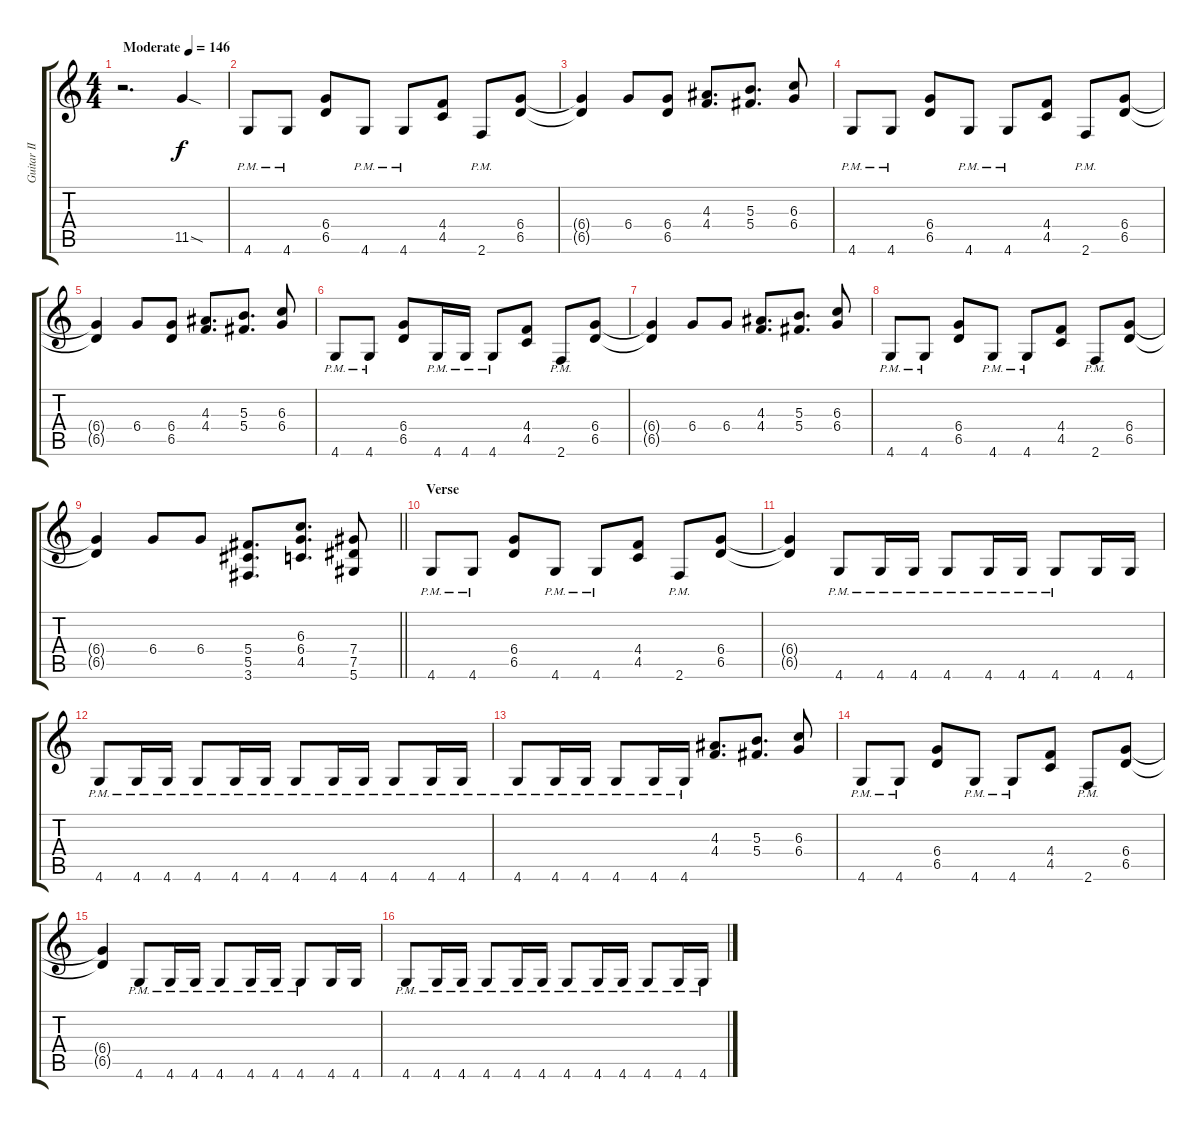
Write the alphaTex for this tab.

\track ("Guitar II" "Guitar II") {instrument distortionguitar}
\staff {score tabs}
\tuning (Eb4 Bb3 Gb3 Db3 Ab2 Eb2) {hide}
\ts (4 4)
\tempo (146 "Moderate")
\clef g2
\ks c
r.2{d dy f instrument distortionguitar} 11.5{sod}.4 |
4.6{pm}.8 4.6{pm}.8 (6.4 6.5).8 4.6{pm}.8 4.6{pm}.8 (4.4 4.5).8 2.6{pm}.8 (6.4 6.5).8 |
(6.4{t} 6.5{t}).4 6.4.8 (6.4 6.5).8 (4.3 4.4).8{d} (5.3 5.4).8{d} (6.3 6.4).8 |
4.6{pm}.8 4.6{pm}.8 (6.4 6.5).8 4.6{pm}.8 4.6{pm}.8 (4.4 4.5).8 2.6{pm}.8 (6.4 6.5).8 |
(6.4{t} 6.5{t}).4 6.4.8 (6.4 6.5).8 (4.3 4.4).8{d} (5.3 5.4).8{d} (6.3 6.4).8 |
4.6{pm}.8 4.6{pm}.8 (6.4 6.5).8 4.6{pm}.16 4.6{pm}.16 4.6{pm}.8 (4.4 4.5).8 2.6{pm}.8 (6.4 6.5).8 |
(6.4{t} 6.5{t}).4 6.4.8 6.4.8 (4.3 4.4).8{d} (5.3 5.4).8{d} (6.3 6.4).8 |
4.6{pm}.8 4.6{pm}.8 (6.4 6.5).8 4.6{pm}.8 4.6{pm}.8 (4.4 4.5).8 2.6{pm}.8 (6.4 6.5).8 |
\barLineRight lightlight
(6.4{t} 6.5{t}).4 6.4.8 6.4.8 (5.4 5.5 3.6).8{d} (6.3 6.4 4.5).8{d} (7.4 7.5 5.6).8 |
\section ("" "Verse")
4.6{pm}.8 4.6{pm}.8 (6.4 6.5).8 4.6{pm}.8 4.6{pm}.8 (4.4 4.5).8 2.6{pm}.8 (6.4 6.5).8 |
(6.4{t} 6.5{t}).4 4.6{pm}.8 4.6{pm}.16 4.6{pm}.16 4.6{pm}.8 4.6{pm}.16 4.6{pm}.16 4.6{pm}.8 4.6.16 4.6.16 |
4.6{pm}.8 4.6{pm}.16 4.6{pm}.16 4.6{pm}.8 4.6{pm}.16 4.6{pm}.16 4.6{pm}.8 4.6{pm}.16 4.6{pm}.16 4.6{pm}.8 4.6{pm}.16 4.6{pm}.16 |
4.6{pm}.8 4.6{pm}.16 4.6{pm}.16 4.6{pm}.8 4.6{pm}.16 4.6{pm}.16 (4.3 4.4).8{d} (5.3 5.4).8{d} (6.3 6.4).8 |
4.6{pm}.8 4.6{pm}.8 (6.4 6.5).8 4.6{pm}.8 4.6{pm}.8 (4.4 4.5).8 2.6{pm}.8 (6.4 6.5).8 |
(6.4{t} 6.5{t}).4 4.6{pm}.8 4.6{pm}.16 4.6{pm}.16 4.6{pm}.8 4.6{pm}.16 4.6{pm}.16 4.6{pm}.8 4.6.16 4.6.16 |
4.6{pm}.8 4.6{pm}.16 4.6{pm}.16 4.6{pm}.8 4.6{pm}.16 4.6{pm}.16 4.6{pm}.8 4.6{pm}.16 4.6{pm}.16 4.6{pm}.8 4.6{pm}.16 4.6{pm}.16
